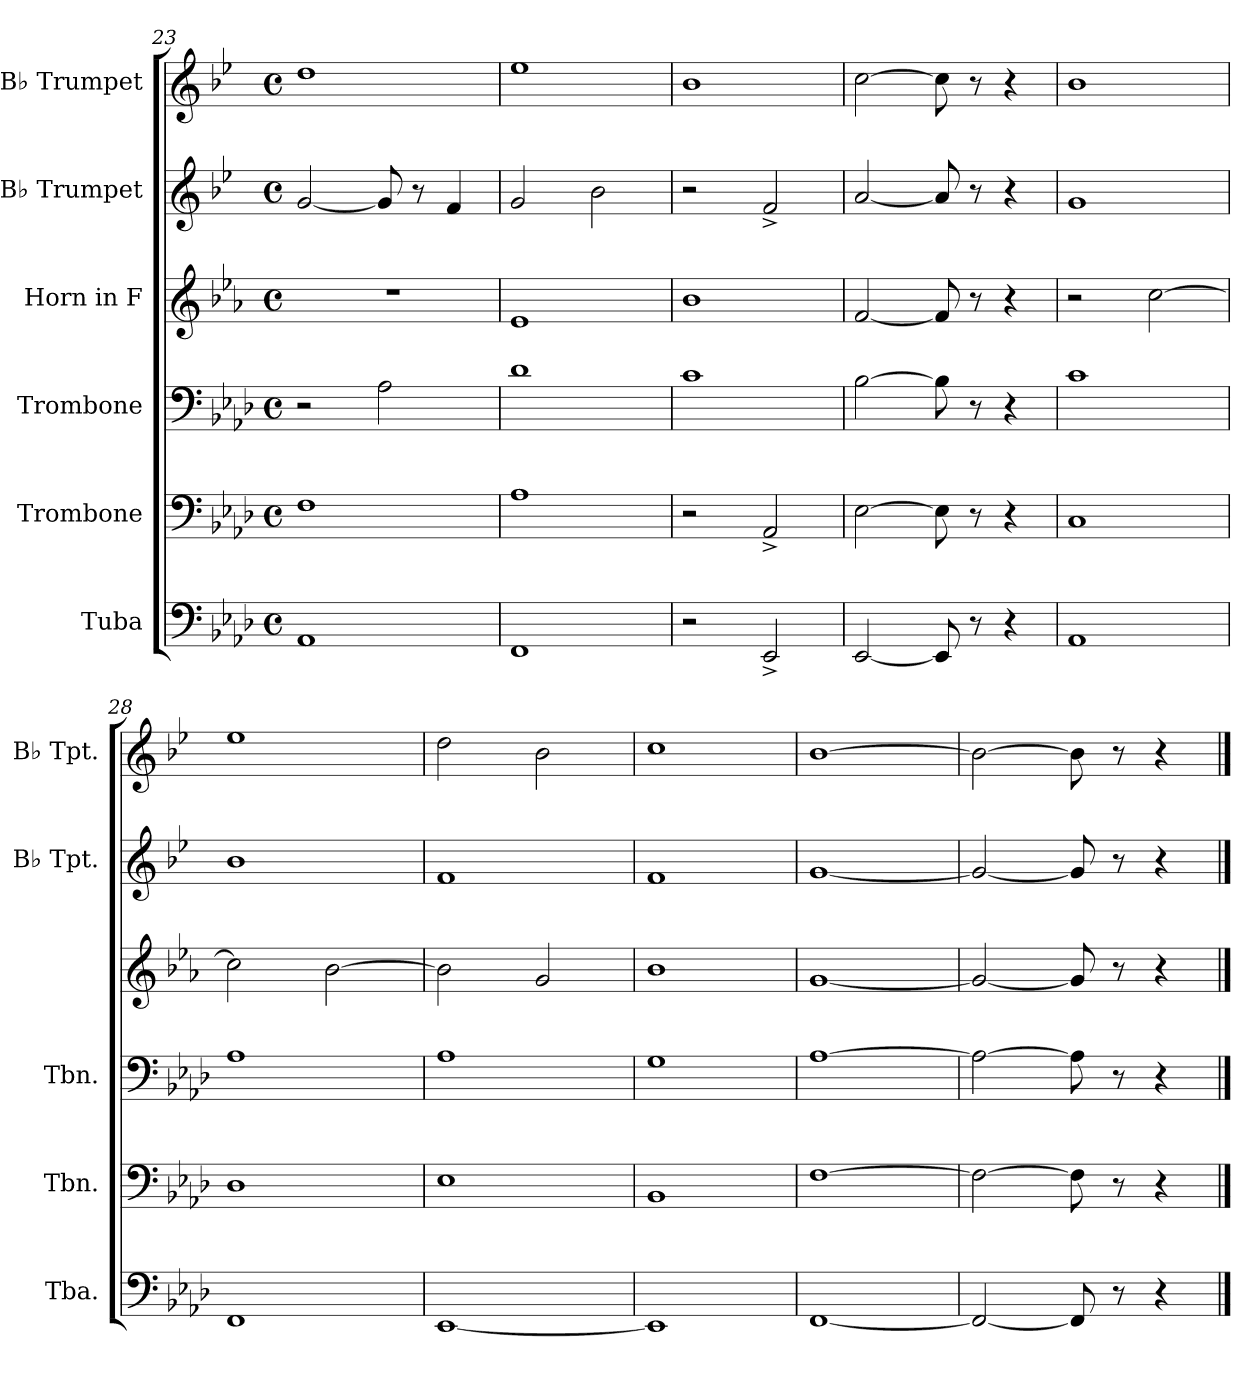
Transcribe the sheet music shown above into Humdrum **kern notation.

**kern	**kern	**kern	**kern	**kern	**kern
*part6	*part5	*part4	*part3	*part2	*part1
*staff6	*staff5	*staff4	*staff3	*staff2	*staff1
*I"Tuba	*I"Trombone	*I"Trombone	*I"Horn in F	*I"B♭ Trumpet	*I"B♭ Trumpet
*I'Tba.	*I'Tbn.	*I'Tbn.	*	*I'B♭ Tpt.	*I'B♭ Tpt.
*clefF4	*clefF4	*clefF4	*clefG2	*clefG2	*clefG2
*	*	*	*ITrd4c7	*ITrd1c2	*ITrd1c2
*k[b-e-a-d-]	*k[b-e-a-d-]	*k[b-e-a-d-]	*k[b-e-a-d-]	*k[b-e-a-d-]	*k[b-e-a-d-]
*M4/4	*M4/4	*M4/4	*M4/4	*M4/4	*M4/4
*met(c)	*met(c)	*met(c)	*met(c)	*met(c)	*met(c)
=23	=23	=23	=23	=23	=23
1AA-	1F	2r	1r	[2f/	1cc
.	.	2A-\	.	8f/]	.
.	.	.	.	8r	.
.	.	.	.	4e-/	.
=24	=24	=24	=24	=24	=24
1FF	1A-	1d-	1A-	2f/	1dd-
.	.	.	.	2a-\	.
=25	=25	=25	=25	=25	=25
2r	2r	1c	1e-	2r	1a-
2EE-^/	2AA-^/	.	.	2e-^/	.
=26	=26	=26	=26	=26	=26
[2EE-/	[2E-\	[2B-\	[2B-/	[2g/	[2b-\
8EE-/]	8E-\]	8B-\]	8B-/]	8g/]	8b-\]
8r	8r	8r	8r	8r	8r
4r	4r	4r	4r	4r	4r
=27	=27	=27	=27	=27	=27
1AA-	1C	1c	2r	1f	1a-
.	.	.	[2f\	.	.
=28	=28	=28	=28	=28	=28
1FF	1D-	1A-	2f\]	1a-	1dd-
.	.	.	[2e-\	.	.
=29	=29	=29	=29	=29	=29
[1EE-	1E-	1A-	2e-\]	1e-	2cc\
.	.	.	2c/	.	2a-\
=30	=30	=30	=30	=30	=30
1EE-]	1BB-	1G	1e-	1e-	1b-
=31	=31	=31	=31	=31	=31
[1FF	[1F	[1A-	[1c	[1f	[1a-
!!LO:PB:g=z
=32	=32	=32	=32	=32	=32
2FF/_	2F\_	2A-\_	2c/_	2f/_	2a-\_
8FF/]	8F\]	8A-\]	8c/]	8f/]	8a-\]
8r	8r	8r	8r	8r	8r
4r	4r	4r	4r	4r	4r
==	==	==	==	==	==
*-	*-	*-	*-	*-	*-
